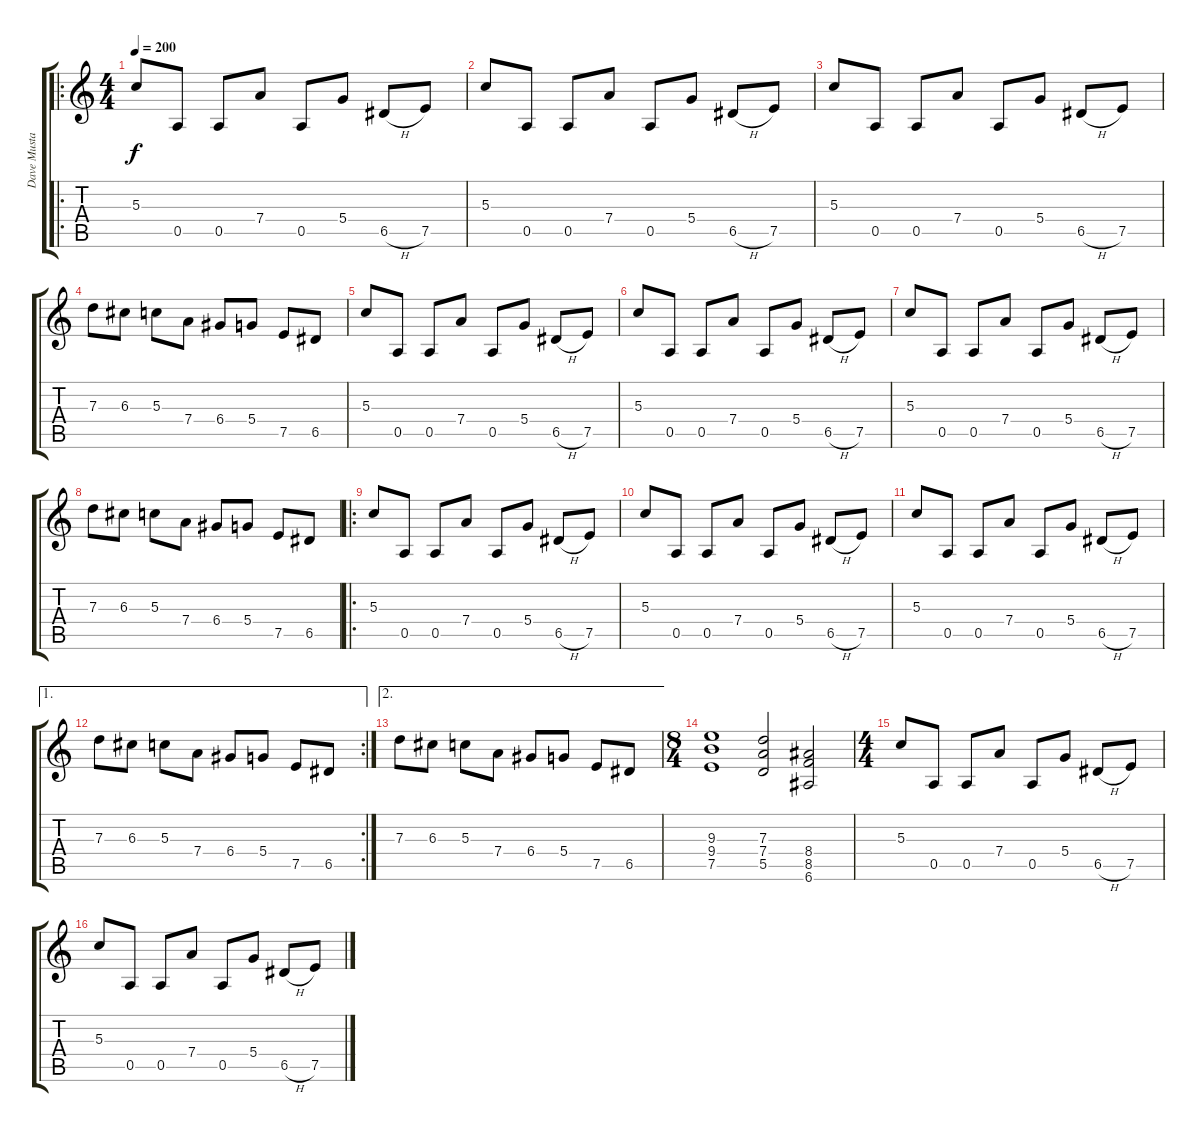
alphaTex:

\track ("Dave Mustaine" "Dave Musta") {instrument distortionguitar}
\staff {score tabs}
\tuning (E4 B3 G3 D3 A2 E2) {hide}
\ro
\ts (4 4)
\tempo 200
\clef g2
\ks c
5.3.8{dy f instrument distortionguitar} 0.5.8 0.5.8 7.4.8 0.5.8 5.4.8 6.5{h}.8 7.5.8 |
5.3.8 0.5.8 0.5.8 7.4.8 0.5.8 5.4.8 6.5{h}.8 7.5.8 |
5.3.8 0.5.8 0.5.8 7.4.8 0.5.8 5.4.8 6.5{h}.8 7.5.8 |
7.3.8 6.3.8 5.3.8 7.4.8 6.4.8 5.4.8 7.5.8 6.5.8 |
5.3.8 0.5.8 0.5.8 7.4.8 0.5.8 5.4.8 6.5{h}.8 7.5.8 |
5.3.8 0.5.8 0.5.8 7.4.8 0.5.8 5.4.8 6.5{h}.8 7.5.8 |
5.3.8 0.5.8 0.5.8 7.4.8 0.5.8 5.4.8 6.5{h}.8 7.5.8 |
7.3.8 6.3.8 5.3.8 7.4.8 6.4.8 5.4.8 7.5.8 6.5.8 |
\ro
5.3.8 0.5.8 0.5.8 7.4.8 0.5.8 5.4.8 6.5{h}.8 7.5.8 |
5.3.8 0.5.8 0.5.8 7.4.8 0.5.8 5.4.8 6.5{h}.8 7.5.8 |
5.3.8 0.5.8 0.5.8 7.4.8 0.5.8 5.4.8 6.5{h}.8 7.5.8 |
\ae 1
\rc 2
7.3.8 6.3.8 5.3.8 7.4.8 6.4.8 5.4.8 7.5.8 6.5.8 |
\ae 2
7.3.8 6.3.8 5.3.8 7.4.8 6.4.8 5.4.8 7.5.8 6.5.8 |
\ts (8 4)
(9.3 9.4 7.5).1 (7.3 7.4 5.5).2 (8.4 8.5 6.6).2 |
\ts (4 4)
5.3.8 0.5.8 0.5.8 7.4.8 0.5.8 5.4.8 6.5{h}.8 7.5.8 |
5.3.8 0.5.8 0.5.8 7.4.8 0.5.8 5.4.8 6.5{h}.8 7.5.8
